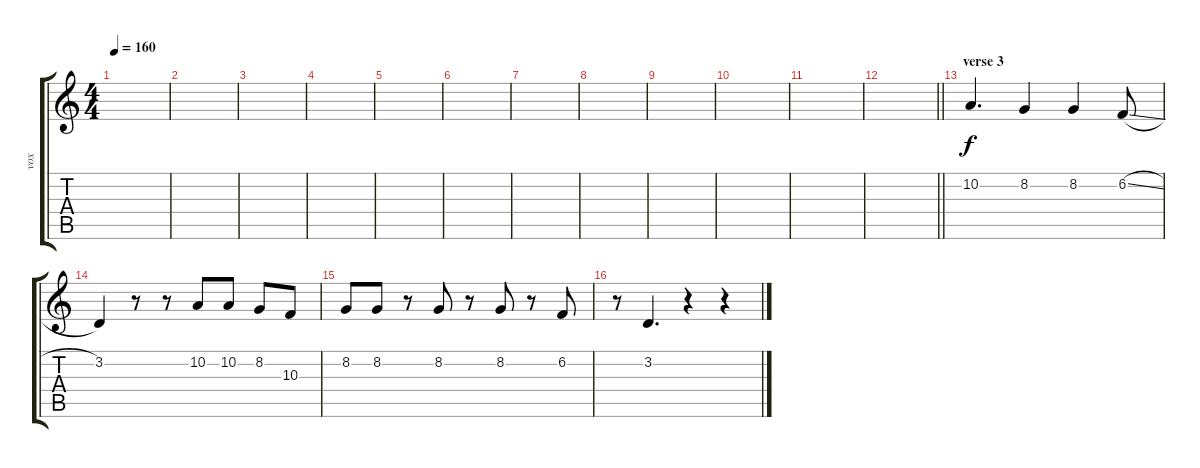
\track ("vox" "vox") {instrument altosax}
\staff {score tabs}
\tuning (E4 B3 G3 D3 A2 E2) {hide}
\ts (4 4)
\tempo 160
\clef g2
\ks c
|
|
|
|
|
|
|
|
|
|
|
\barLineRight lightlight
|
\section ("" "verse 3")
10.2.4{d dy f} 8.2.4 8.2.4 6.2{sl}.8 |
3.2.4 r.8 r.8 10.2.8 10.2.8 8.2.8 10.3.8 |
8.2.8 8.2.8 r.8 8.2.8 r.8 8.2.8 r.8 6.2.8 |
r.8 3.2.4{d} r.4 r.4
